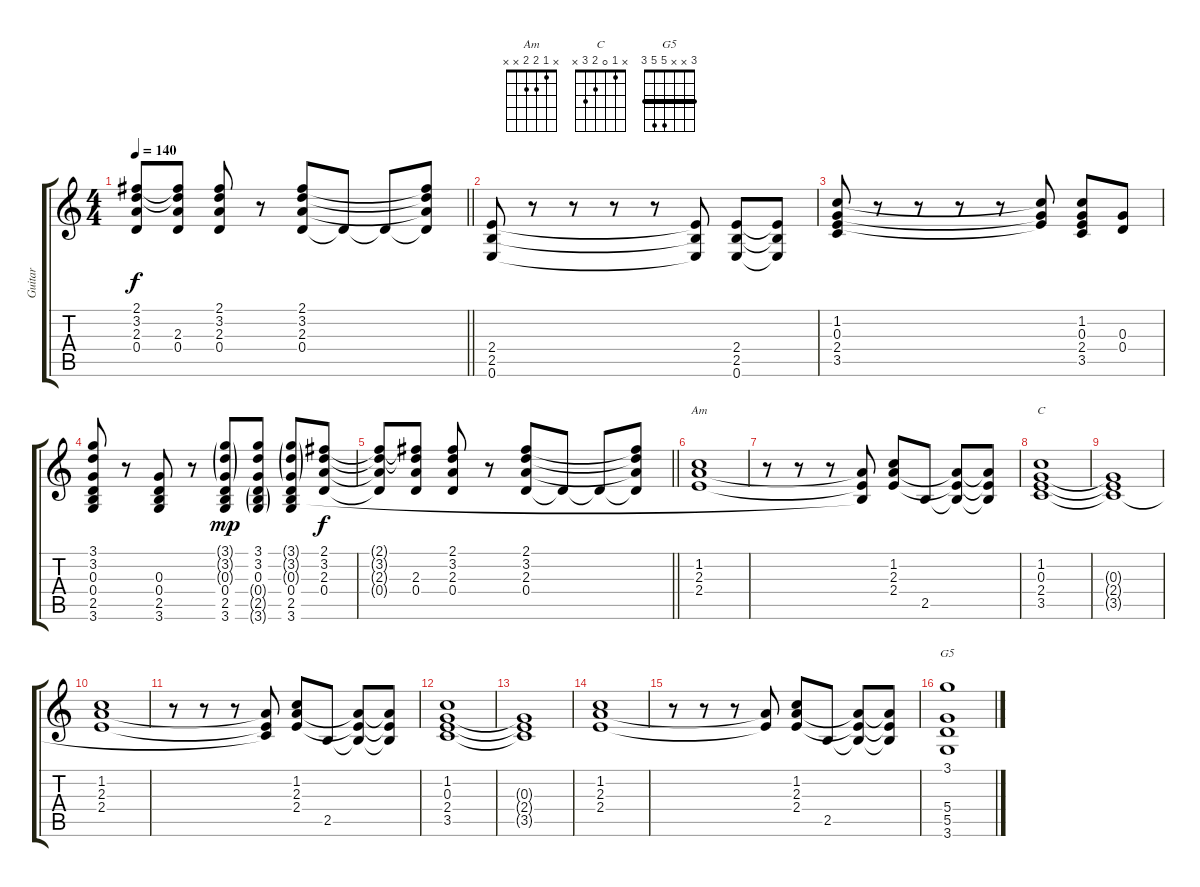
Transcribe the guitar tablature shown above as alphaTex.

\track ("Guitar" "Guitar") {instrument acousticguitarsteel}
\staff {score tabs}
\tuning (E4 B3 G3 D3 A2 E2) {hide}
\chord ("Am" x 1 2 2 x x)
\chord ("C" x 1 0 2 3 x)
\chord ("G5" 3 x x 5 5 3) {barre 3}
\ts (4 4)
\tempo 140
\clef g2
\barLineRight lightlight
\ks c
(2.1{t} 3.2{t} 2.3{t} 0.4{t}).8{dy f} (2.1{t} 3.2{t} 2.3 0.4).8 (2.1 3.2 2.3 0.4).8 r.8 (2.1 3.2 2.3 0.4).8 0.4{t}.8 0.4{t}.8 (2.1{t} 3.2{t} 2.3{t} 0.4{t}).8 |
(2.4 2.5 0.6).8 r.8 r.8 r.8 r.8 (2.4{t} 2.5{t} 0.6{t}).8 (2.4 2.5 0.6).8 (2.4{t} 2.5{t} 0.6{t}).8 |
(1.2 0.3 2.4 3.5).8 r.8 r.8 r.8 r.8 (1.2{t} 0.3{t} 2.4{t}).8 (1.2 0.3 2.4 3.5).8 (0.3 0.4).8 |
(3.1 3.2 0.3 0.4 2.5 3.6).8 r.8 (0.3 0.4 2.5 3.6).8 r.8 (3.1{g} 3.2{g} 0.3{g} 0.4 2.5 3.6).8{dy mp} (3.1 3.2 0.3 0.4{g} 2.5{g} 3.6{g}).8 (3.1{g} 3.2{g} 0.3{g} 0.4 2.5 3.6).8 (2.1 3.2 2.3 0.4).8{dy f} |
\barLineRight lightlight
(2.1{t} 3.2{t} 2.3{t} 0.4{t}).8 (2.1{t} 3.2{t} 2.3 0.4).8 (2.1 3.2 2.3 0.4).8 r.8 (2.1 3.2 2.3 0.4).8 0.4{t}.8 0.4{t}.8 (2.1{t} 3.2{t} 2.3{t} 0.4{t}).8 |
(1.2 2.3 2.4).1{ch "Am"} |
r.8 r.8 r.8 (2.3{t} 2.4{t} 2.5{t}).8 (1.2 2.3 2.4).8 2.5.8 (2.3{t} 2.4{t} 2.5{t}).8 (2.3{t} 2.4{t} 2.5{t}).8 |
(1.2 0.3 2.4 3.5).1{ch "C"} |
(0.3{t} 2.4{t} 3.5{t}).1 |
(1.2 2.3 2.4).1 |
r.8 r.8 r.8 (2.3{t} 2.4{t} 3.5{t}).8 (1.2 2.3 2.4).8 2.5.8 (2.3{t} 2.4{t} 2.5{t}).8 (2.3{t} 2.4{t} 2.5{t}).8 |
(1.2 0.3 2.4 3.5).1 |
(0.3{t} 2.4{t} 3.5{t}).1 |
(1.2 2.3 2.4).1 |
r.8 r.8 r.8 (2.3{t} 2.4{t}).8 (1.2 2.3 2.4).8 2.5.8 (2.3{t} 2.4{t} 2.5{t}).8 (2.3{t} 2.4{t} 2.5{t}).8 |
(3.1 5.4 5.5 3.6).1{ch "G5"}
